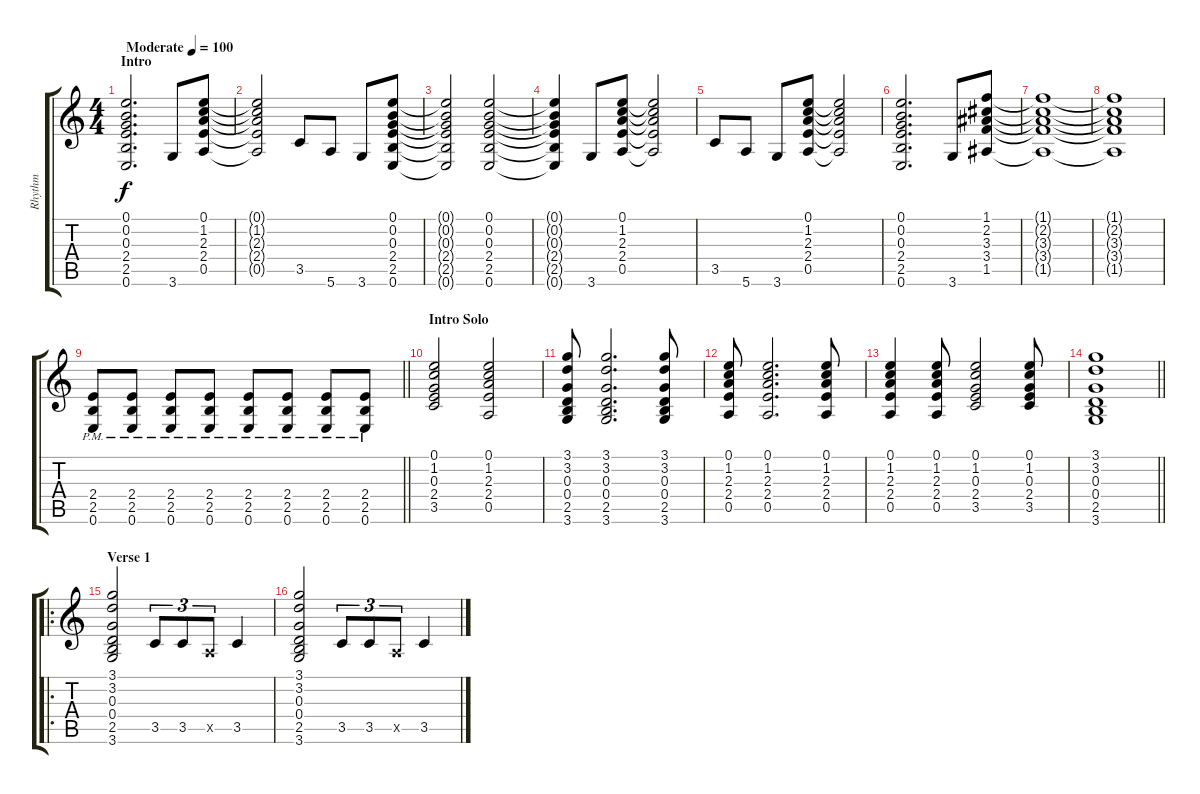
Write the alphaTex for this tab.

\track ("Rhythm" "Rhythm") {instrument electricguitarclean}
\staff {score tabs}
\tuning (E4 B3 G3 D3 A2 E2) {hide}
\ts (4 4)
\section ("" "Intro")
\tempo (100 "Moderate")
\clef g2
\ks c
(0.1 0.2 0.3 2.4 2.5 0.6).2{d dy f instrument electricguitarclean} 3.6.8 (0.1 1.2 2.3 2.4 0.5).8 |
(0.1{t} 1.2{t} 2.3{t} 2.4{t} 0.5{t}).2 3.5.8 5.6.8 3.6.8 (0.1 0.2 0.3 2.4 2.5 0.6).8 |
(0.1{t} 0.2{t} 0.3{t} 2.4{t} 2.5{t} 0.6{t}).2 (0.1 0.2 0.3 2.4 2.5 0.6).2 |
(0.1{t} 0.2{t} 0.3{t} 2.4{t} 2.5{t} 0.6{t}).4 3.6.8 (0.1 1.2 2.3 2.4 0.5).8 (0.1{t} 1.2{t} 2.3{t} 2.4{t} 0.5{t}).2 |
3.5.8 5.6.8 3.6.8 (0.1 1.2 2.3 2.4 0.5).8 (0.1{t} 1.2{t} 2.3{t} 2.4{t} 0.5{t}).2 |
(0.1 0.2 0.3 2.4 2.5 0.6).2{d} 3.6.8 (1.1 2.2 3.3 3.4 1.5).8 |
(1.1{t} 2.2{t} 3.3{t} 3.4{t} 1.5{t}).1 |
(1.1{t} 2.2{t} 3.3{t} 3.4{t} 1.5{t}).1 |
\barLineRight lightlight
(2.4{pm} 2.5{pm} 0.6{pm}).8 (2.4{pm} 2.5{pm} 0.6{pm}).8 (2.4{pm} 2.5{pm} 0.6{pm}).8 (2.4{pm} 2.5{pm} 0.6{pm}).8 (2.4{pm} 2.5{pm} 0.6{pm}).8 (2.4{pm} 2.5{pm} 0.6{pm}).8 (2.4{pm} 2.5{pm} 0.6{pm}).8 (2.4{pm} 2.5{pm} 0.6{pm}).8 |
\section ("" "Intro Solo")
(0.1 1.2 0.3 2.4 3.5).2 (0.1 1.2 2.3 2.4 0.5).2 |
(3.1 3.2 0.3 0.4 2.5 3.6).8 (3.1 3.2 0.3 0.4 2.5 3.6).2{d} (3.1 3.2 0.3 0.4 2.5 3.6).8 |
(0.1 1.2 2.3 2.4 0.5).8 (0.1 1.2 2.3 2.4 0.5).2{d} (0.1 1.2 2.3 2.4 0.5).8 |
(0.1 1.2 2.3 2.4 0.5).4 (0.1 1.2 2.3 2.4 0.5).8 (0.1 1.2 0.3 2.4 3.5).2 (0.1 1.2 0.3 2.4 3.5).8 |
\barLineRight lightlight
(3.1 3.2 0.3 0.4 2.5 3.6).1 |
\ro
\section ("" "Verse 1")
(3.1 3.2 0.3 0.4 2.5 3.6).2 3.5.8{tu (3 2)} 3.5.8{tu (3 2)} 0.5{x}.8{tu (3 2)} 3.5.4 |
(3.1 3.2 0.3 0.4 2.5 3.6).2 3.5.8{tu (3 2)} 3.5.8{tu (3 2)} 0.5{x}.8{tu (3 2)} 3.5.4
